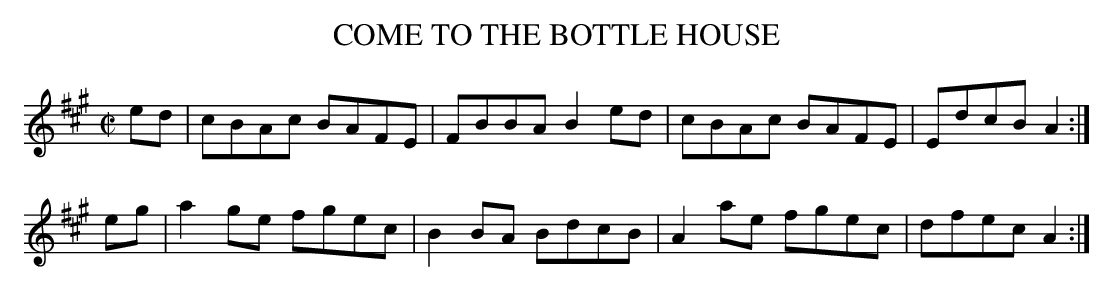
X:1
T:COME TO THE BOTTLE HOUSE
M:C|
L:1/8
K:A
ed|cBAc BAFE|FBBA B2ed|cBAc BAFE|EdcB A2:|
eg|a2ge fgec|B2BA BdcB|A2ae fgec|dfec A2:|
